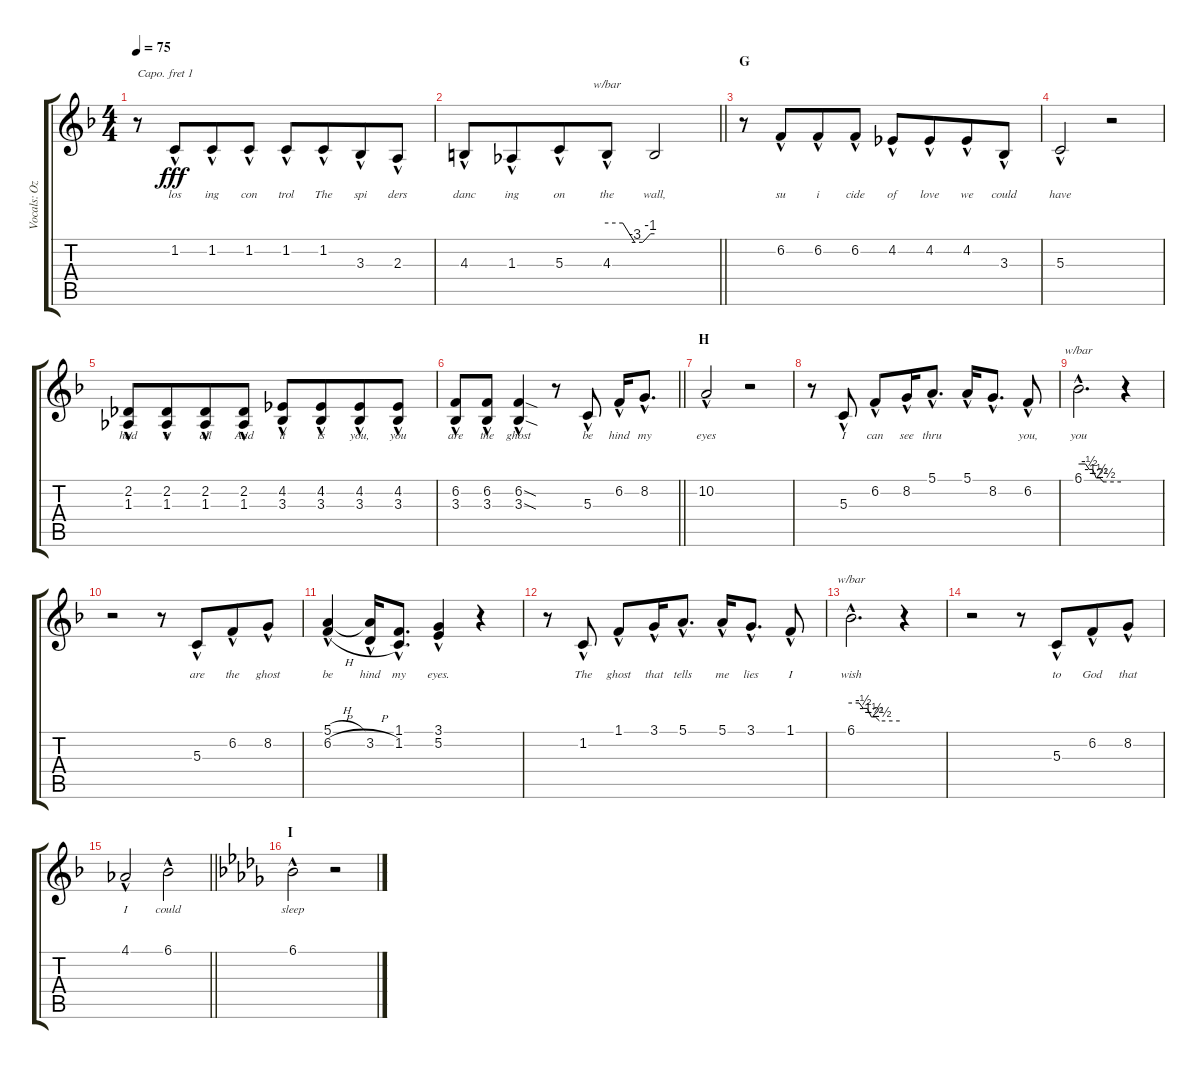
\track ("Vocals: Ozzy" "Vocals: Oz") {instrument lead2sawtooth}
\staff {score tabs}
\capo 1
\tuning (Eb4 Bb3 Gb3 Db3 Ab2 Eb2) {hide}
\ts (4 4)
\tempo 75
\clef g2
\ks f
r.8{dy f} 1.2{hac}.8{lyrics (0 "los") lyrics (1 "") lyrics (2 "") lyrics (3 "") lyrics (4 "") dy fff beam merge} 1.2{hac}.8{lyrics (0 "ing") lyrics (1 "") lyrics (2 "") lyrics (3 "") lyrics (4 "")} 1.2{hac}.8{lyrics (0 "con") lyrics (1 "") lyrics (2 "") lyrics (3 "") lyrics (4 "")} 1.2{hac}.8{lyrics (0 "trol") lyrics (1 "") lyrics (2 "") lyrics (3 "") lyrics (4 "")} 1.2{hac}.8{lyrics (0 "The") lyrics (1 "") lyrics (2 "") lyrics (3 "") lyrics (4 "") beam merge} 3.3{hac}.8{lyrics (0 "spi") lyrics (1 "") lyrics (2 "") lyrics (3 "") lyrics (4 "")} 2.3{hac}.8{lyrics (0 "ders") lyrics (1 "") lyrics (2 "") lyrics (3 "") lyrics (4 "")} |
\barLineRight lightlight
4.3{hac}.8{lyrics (0 "danc") lyrics (1 "") lyrics (2 "") lyrics (3 "") lyrics (4 "")} 1.3{hac}.8{lyrics (0 "ing") lyrics (1 "") lyrics (2 "") lyrics (3 "") lyrics (4 "") beam merge} 5.3{hac}.8{lyrics (0 "on") lyrics (1 "") lyrics (2 "") lyrics (3 "") lyrics (4 "")} 4.3{hac}.8{tbe (custom default 0 0 20 0 35 -12 45 -12 55 -4 60 -4) lyrics (0 "the") lyrics (1 "") lyrics (2 "") lyrics (3 "") lyrics (4 "")} 4.3{t}.2{lyrics (0 "wall,") lyrics (1 "") lyrics (2 "") lyrics (3 "") lyrics (4 "")} |
\section ("" "G")
r.8 6.2{hac}.8{lyrics (0 "su") lyrics (1 "") lyrics (2 "") lyrics (3 "") lyrics (4 "") beam merge} 6.2{hac}.8{lyrics (0 "i") lyrics (1 "") lyrics (2 "") lyrics (3 "") lyrics (4 "")} 6.2{hac}.8{lyrics (0 "cide") lyrics (1 "") lyrics (2 "") lyrics (3 "") lyrics (4 "")} 4.2{hac}.8{lyrics (0 "of") lyrics (1 "") lyrics (2 "") lyrics (3 "") lyrics (4 "")} 4.2{hac}.8{lyrics (0 "love") lyrics (1 "") lyrics (2 "") lyrics (3 "") lyrics (4 "") beam merge} 4.2{hac}.8{lyrics (0 "we") lyrics (1 "") lyrics (2 "") lyrics (3 "") lyrics (4 "")} 3.3{hac}.8{lyrics (0 "could") lyrics (1 "") lyrics (2 "") lyrics (3 "") lyrics (4 "")} |
5.3{hac}.2{lyrics (0 "have") lyrics (1 "") lyrics (2 "") lyrics (3 "") lyrics (4 "")} r.2 |
(2.2{hac} 1.3{hac}).8{lyrics (0 "had") lyrics (1 "") lyrics (2 "") lyrics (3 "") lyrics (4 "")} (2.2{hac} 1.3{hac}).8{lyrics (0 "it") lyrics (1 "") lyrics (2 "") lyrics (3 "") lyrics (4 "") beam merge} (2.2{hac} 1.3{hac}).8{lyrics (0 "all") lyrics (1 "") lyrics (2 "") lyrics (3 "") lyrics (4 "")} (2.2{hac} 1.3{hac}).8{lyrics (0 "And") lyrics (1 "") lyrics (2 "") lyrics (3 "") lyrics (4 "")} (4.2{hac} 3.3{hac}).8{lyrics (0 "it") lyrics (1 "") lyrics (2 "") lyrics (3 "") lyrics (4 "")} (4.2{hac} 3.3{hac}).8{lyrics (0 "is") lyrics (1 "") lyrics (2 "") lyrics (3 "") lyrics (4 "") beam merge} (4.2{hac} 3.3{hac}).8{lyrics (0 "you,") lyrics (1 "") lyrics (2 "") lyrics (3 "") lyrics (4 "")} (4.2{hac} 3.3{hac}).8{lyrics (0 "you") lyrics (1 "") lyrics (2 "") lyrics (3 "") lyrics (4 "")} |
\barLineRight lightlight
(6.2{hac} 3.3{hac}).8{lyrics (0 "are") lyrics (1 "") lyrics (2 "") lyrics (3 "") lyrics (4 "")} (6.2{hac} 3.3{hac}).8{lyrics (0 "the") lyrics (1 "") lyrics (2 "") lyrics (3 "") lyrics (4 "")} (6.2{sod hac} 3.3{sod hac}).4{lyrics (0 "ghost") lyrics (1 "") lyrics (2 "") lyrics (3 "") lyrics (4 "")} r.8 5.3{hac}.8{lyrics (0 "be") lyrics (1 "") lyrics (2 "") lyrics (3 "") lyrics (4 "")} 6.2{hac}.16{lyrics (0 "hind") lyrics (1 "") lyrics (2 "") lyrics (3 "") lyrics (4 "")} 8.2{hac}.8{d lyrics (0 "my") lyrics (1 "") lyrics (2 "") lyrics (3 "") lyrics (4 "")} |
\section ("" "H")
10.2{hac}.2{lyrics (0 "eyes") lyrics (1 "") lyrics (2 "") lyrics (3 "") lyrics (4 "")} r.2 |
r.8 5.3{hac}.8{lyrics (0 "I") lyrics (1 "") lyrics (2 "") lyrics (3 "") lyrics (4 "")} 6.2{hac}.8{lyrics (0 "can") lyrics (1 "") lyrics (2 "") lyrics (3 "") lyrics (4 "")} 8.2{hac}.16{lyrics (0 "see") lyrics (1 "") lyrics (2 "") lyrics (3 "") lyrics (4 "")} 5.1{hac}.8{d lyrics (0 "thru") lyrics (1 "") lyrics (2 "") lyrics (3 "") lyrics (4 "")} 5.1{hac}.16{lyrics (0 "") lyrics (1 "") lyrics (2 "") lyrics (3 "") lyrics (4 "")} 8.2{hac}.8{d lyrics (0 "") lyrics (1 "") lyrics (2 "") lyrics (3 "") lyrics (4 "")} 6.2{hac}.8{lyrics (0 "you,") lyrics (1 "") lyrics (2 "") lyrics (3 "") lyrics (4 "")} |
6.1{hac}.2{d tbe (custom default 0 0 10 0 15 -2 20 -2 25 -6 30 -6 35 -10 60 -10) lyrics (0 "you") lyrics (1 "") lyrics (2 "") lyrics (3 "") lyrics (4 "")} r.4 |
r.2 r.8 5.3{hac}.8{lyrics (0 "are") lyrics (1 "") lyrics (2 "") lyrics (3 "") lyrics (4 "") beam merge} 6.2{hac}.8{lyrics (0 "the") lyrics (1 "") lyrics (2 "") lyrics (3 "") lyrics (4 "")} 8.2{hac}.8{lyrics (0 "ghost") lyrics (1 "") lyrics (2 "") lyrics (3 "") lyrics (4 "")} |
(5.1{h hac} 6.2{h hac}).4{lyrics (0 "be") lyrics (1 "") lyrics (2 "") lyrics (3 "") lyrics (4 "")} (5.1{t} 3.2{h hac}).16{lyrics (0 "hind") lyrics (1 "") lyrics (2 "") lyrics (3 "") lyrics (4 "")} (1.1{hac} 1.2{hac}).8{d lyrics (0 "my") lyrics (1 "") lyrics (2 "") lyrics (3 "") lyrics (4 "")} (3.1{hac} 5.2{hac}).4{lyrics (0 "eyes.") lyrics (1 "") lyrics (2 "") lyrics (3 "") lyrics (4 "")} r.4 |
r.8 1.2{hac}.8{lyrics (0 "The") lyrics (1 "") lyrics (2 "") lyrics (3 "") lyrics (4 "")} 1.1{hac}.8{lyrics (0 "ghost") lyrics (1 "") lyrics (2 "") lyrics (3 "") lyrics (4 "")} 3.1{hac}.16{lyrics (0 "that") lyrics (1 "") lyrics (2 "") lyrics (3 "") lyrics (4 "")} 5.1{hac}.8{d lyrics (0 "tells") lyrics (1 "") lyrics (2 "") lyrics (3 "") lyrics (4 "")} 5.1{hac}.16{lyrics (0 "me") lyrics (1 "") lyrics (2 "") lyrics (3 "") lyrics (4 "")} 3.1{hac}.8{d lyrics (0 "lies") lyrics (1 "") lyrics (2 "") lyrics (3 "") lyrics (4 "")} 1.1{hac}.8{lyrics (0 "I") lyrics (1 "") lyrics (2 "") lyrics (3 "") lyrics (4 "")} |
6.1{hac}.2{d tbe (custom default 0 0 10 0 15 -2 20 -2 25 -6 30 -6 35 -10 60 -10) lyrics (0 "wish") lyrics (1 "") lyrics (2 "") lyrics (3 "") lyrics (4 "")} r.4 |
r.2 r.8 5.3{hac}.8{lyrics (0 "to") lyrics (1 "") lyrics (2 "") lyrics (3 "") lyrics (4 "") beam merge} 6.2{hac}.8{lyrics (0 "God") lyrics (1 "") lyrics (2 "") lyrics (3 "") lyrics (4 "")} 8.2{hac}.8{lyrics (0 "that") lyrics (1 "") lyrics (2 "") lyrics (3 "") lyrics (4 "")} |
\barLineRight lightlight
4.1{hac}.2{lyrics (0 "I") lyrics (1 "") lyrics (2 "") lyrics (3 "") lyrics (4 "")} 6.1{hac}.2{lyrics (0 "could") lyrics (1 "") lyrics (2 "") lyrics (3 "") lyrics (4 "")} |
\section ("" "I")
\ks db
6.1{hac}.2{lyrics (0 "sleep") lyrics (1 "") lyrics (2 "") lyrics (3 "") lyrics (4 "")} r.2
